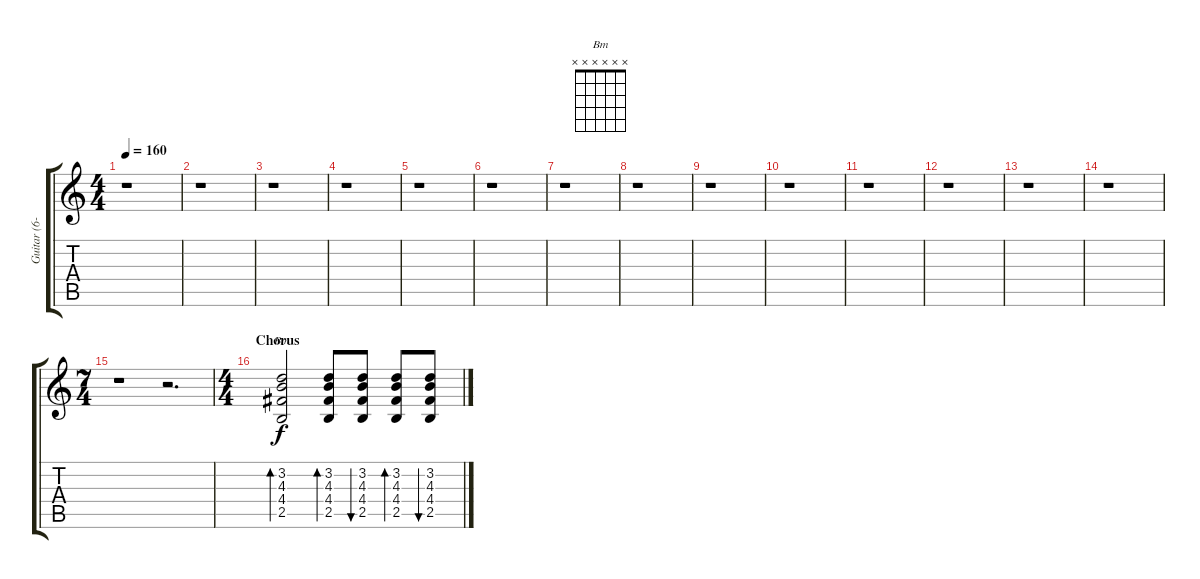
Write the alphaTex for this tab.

\track ("Guitar (6-String Distorted)" "Guitar (6-") {instrument distortionguitar}
\staff {score tabs}
\tuning (E4 B3 G3 D3 A2 E2) {hide}
\chord ("Bm" x x x x x x)
\ts (4 4)
\tempo 160
\clef g2
\ks c
r.1{dy f} |
r.1 |
r.1 |
r.1 |
r.1 |
r.1 |
r.1 |
r.1 |
r.1 |
r.1 |
r.1 |
r.1 |
r.1 |
r.1 |
\ts (7 4)
r.1 r.2{d} |
\ts (4 4)
\section ("" "Chorus")
(3.2 4.3 4.4 2.5).2{bd 120 ch "Bm" volume 14 instrument distortionguitar} (3.2 4.3 4.4 2.5).8{bd 60} (3.2 4.3 4.4 2.5).8{bu 60} (3.2 4.3 4.4 2.5).8{bd 60} (3.2 4.3 4.4 2.5).8{bu 60}
